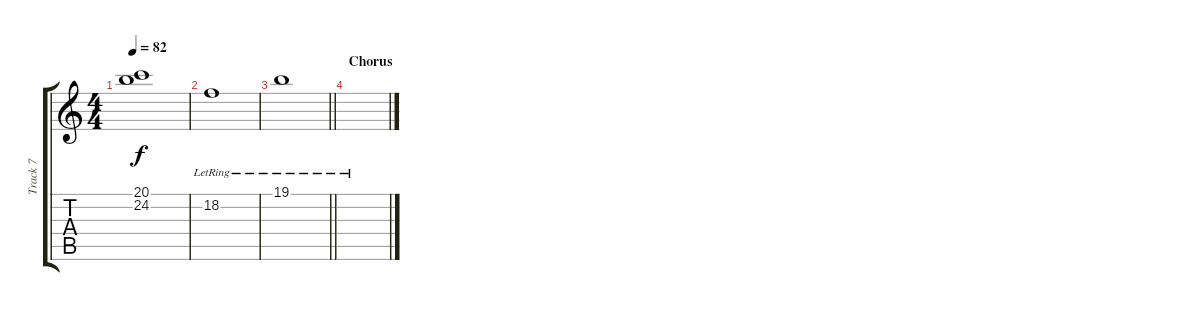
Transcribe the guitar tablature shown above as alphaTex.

\track ("Track 7" "Track 7") {instrument stringensemble2}
\staff {score tabs}
\tuning (E4 B3 G3 D3 A2 E2) {hide}
\ts (4 4)
\tempo 82
\clef g2
\ks c
(20.1 24.2).1{dy f} |
18.2{lr}.1 |
\barLineRight lightlight
19.1{lr}.1 |
\section ("" "Chorus")
